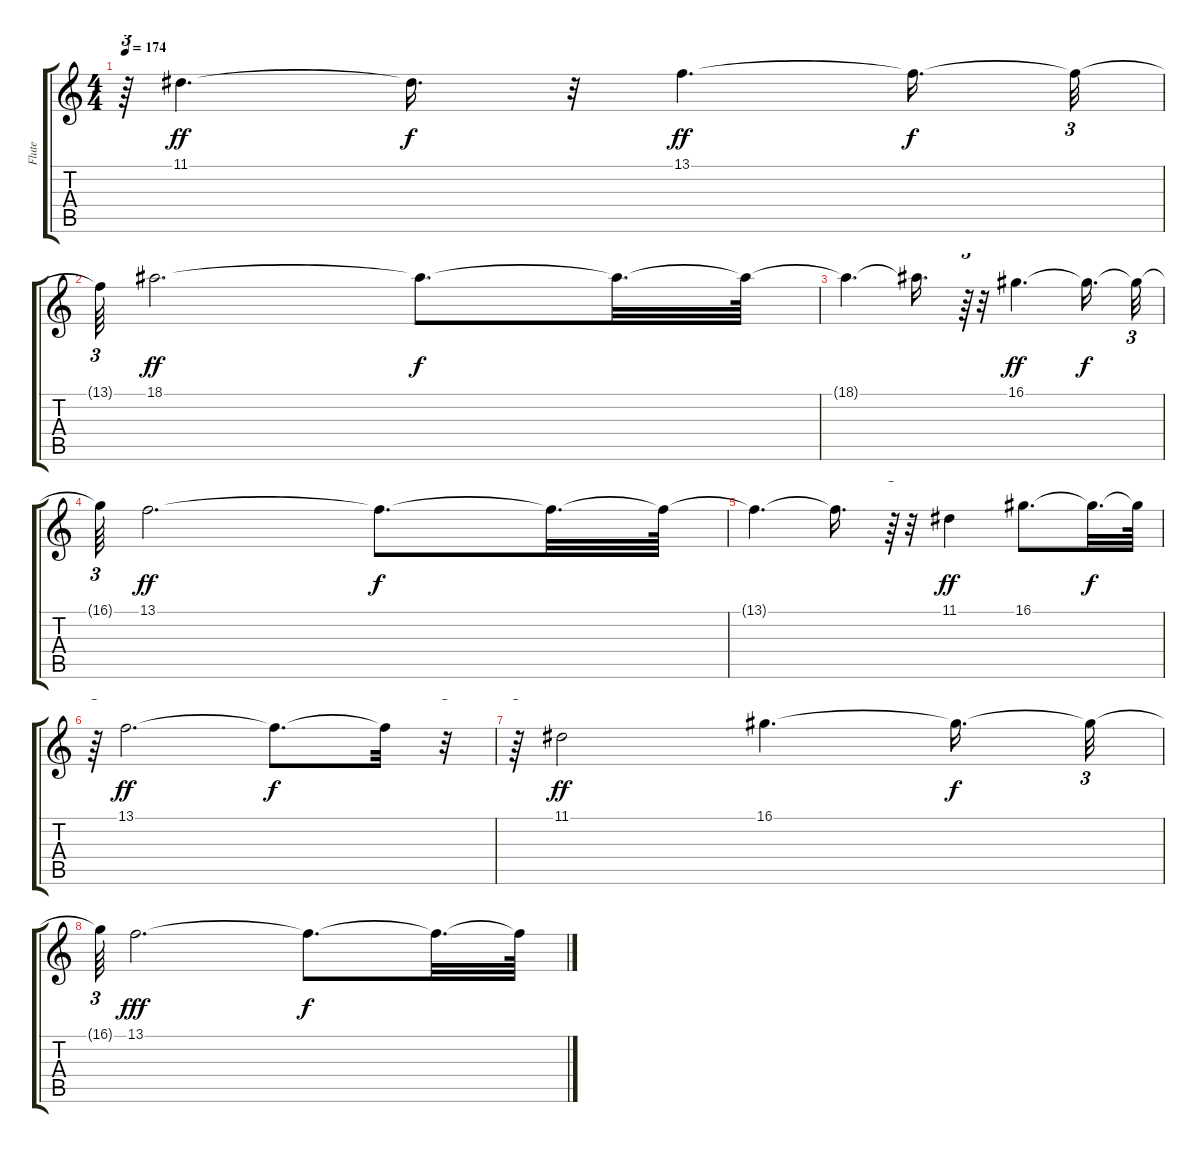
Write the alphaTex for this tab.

\track ("Flute" "Flute") {instrument panflute}
\staff {score tabs}
\tuning (E4 B3 G3 D3 A2 E2) {hide}
\ts (4 4)
\tempo 174
\clef g2
\ks c
r.64{tu (3 2) dy f} 11.1.4{d dy ff} 11.1{t}.16{d dy f} r.32 13.1.4{d dy ff} 13.1{t}.16{d dy f} 13.1{t}.32{tu (3 2)} |
13.1{t}.64{tu (3 2)} 18.1.2{d dy ff} 18.1{t}.8{d dy f} 18.1{t}.32{d} 18.1{t}.64 |
18.1{t}.4{d} 18.1{t}.16{d} r.64{tu (3 2)} r.32 16.1.4{d dy ff} 16.1{t}.16{d dy f} 16.1{t}.32{tu (3 2)} |
16.1{t}.64{tu (3 2)} 13.1.2{d dy ff} 13.1{t}.8{d dy f} 13.1{t}.32{d} 13.1{t}.64 |
13.1{t}.4{d} 13.1{t}.16{d} r.64{tu (3 2)} r.32 11.1.4{dy ff} 16.1.8{d} 16.1{t}.32{d dy f} 16.1{t}.64 |
r.64{tu (3 2)} 13.1.2{d dy ff} 13.1{t}.8{d dy f} 13.1{t}.32 r.32{tu (3 2)} |
r.64{tu (3 2)} 11.1.2{dy ff} 16.1.4{d} 16.1{t}.16{d dy f} 16.1{t}.32{tu (3 2)} |
16.1{t}.64{tu (3 2)} 13.1.2{d dy fff} 13.1{t}.8{d dy f} 13.1{t}.32{d} 13.1{t}.64
